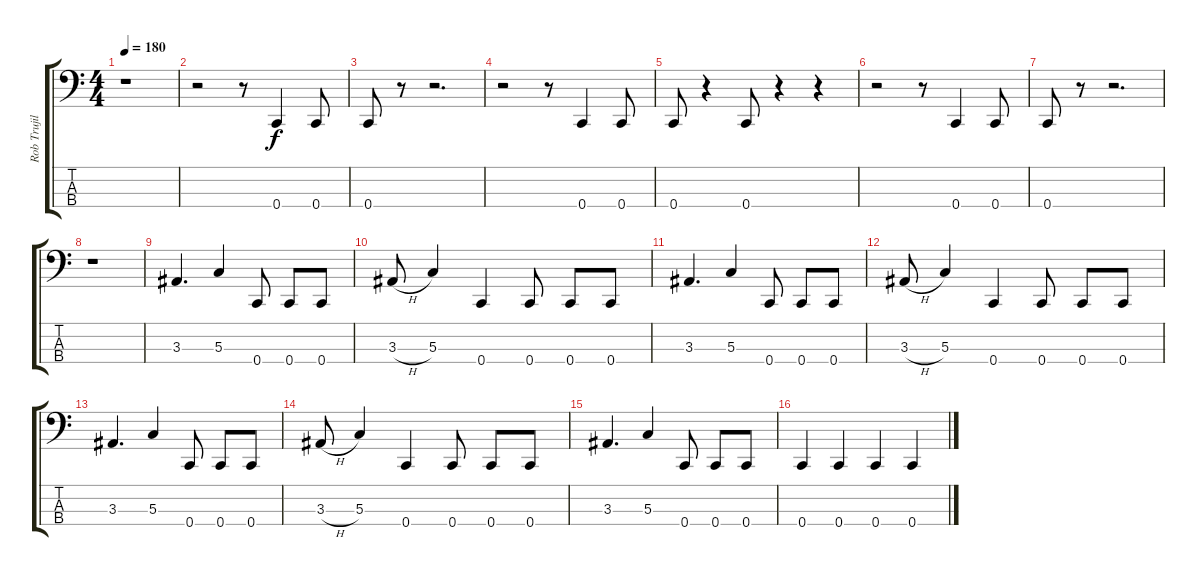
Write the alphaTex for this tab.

\track ("Rob Trujillo" "Rob Trujil") {instrument electricbassfinger}
\staff {score tabs}
\tuning (F2 C2 G1 C1) {hide}
\ts (4 4)
\tempo 180
\clef f4
\ks c
r.1{dy f} |
r.2 r.8 0.4.4 0.4.8 |
0.4.8 r.8 r.2{d} |
r.2 r.8 0.4.4 0.4.8 |
0.4.8 r.4 0.4.8 r.4 r.4 |
r.2 r.8 0.4.4 0.4.8 |
0.4.8 r.8 r.2{d} |
r.1 |
3.3.4{d} 5.3.4 0.4.8 0.4.8 0.4.8 |
3.3{h}.8 5.3.4 0.4.4 0.4.8 0.4.8 0.4.8 |
3.3.4{d} 5.3.4 0.4.8 0.4.8 0.4.8 |
3.3{h}.8 5.3.4 0.4.4 0.4.8 0.4.8 0.4.8 |
3.3.4{d} 5.3.4 0.4.8 0.4.8 0.4.8 |
3.3{h}.8 5.3.4 0.4.4 0.4.8 0.4.8 0.4.8 |
3.3.4{d} 5.3.4 0.4.8 0.4.8 0.4.8 |
0.4.4 0.4.4 0.4.4 0.4.4
